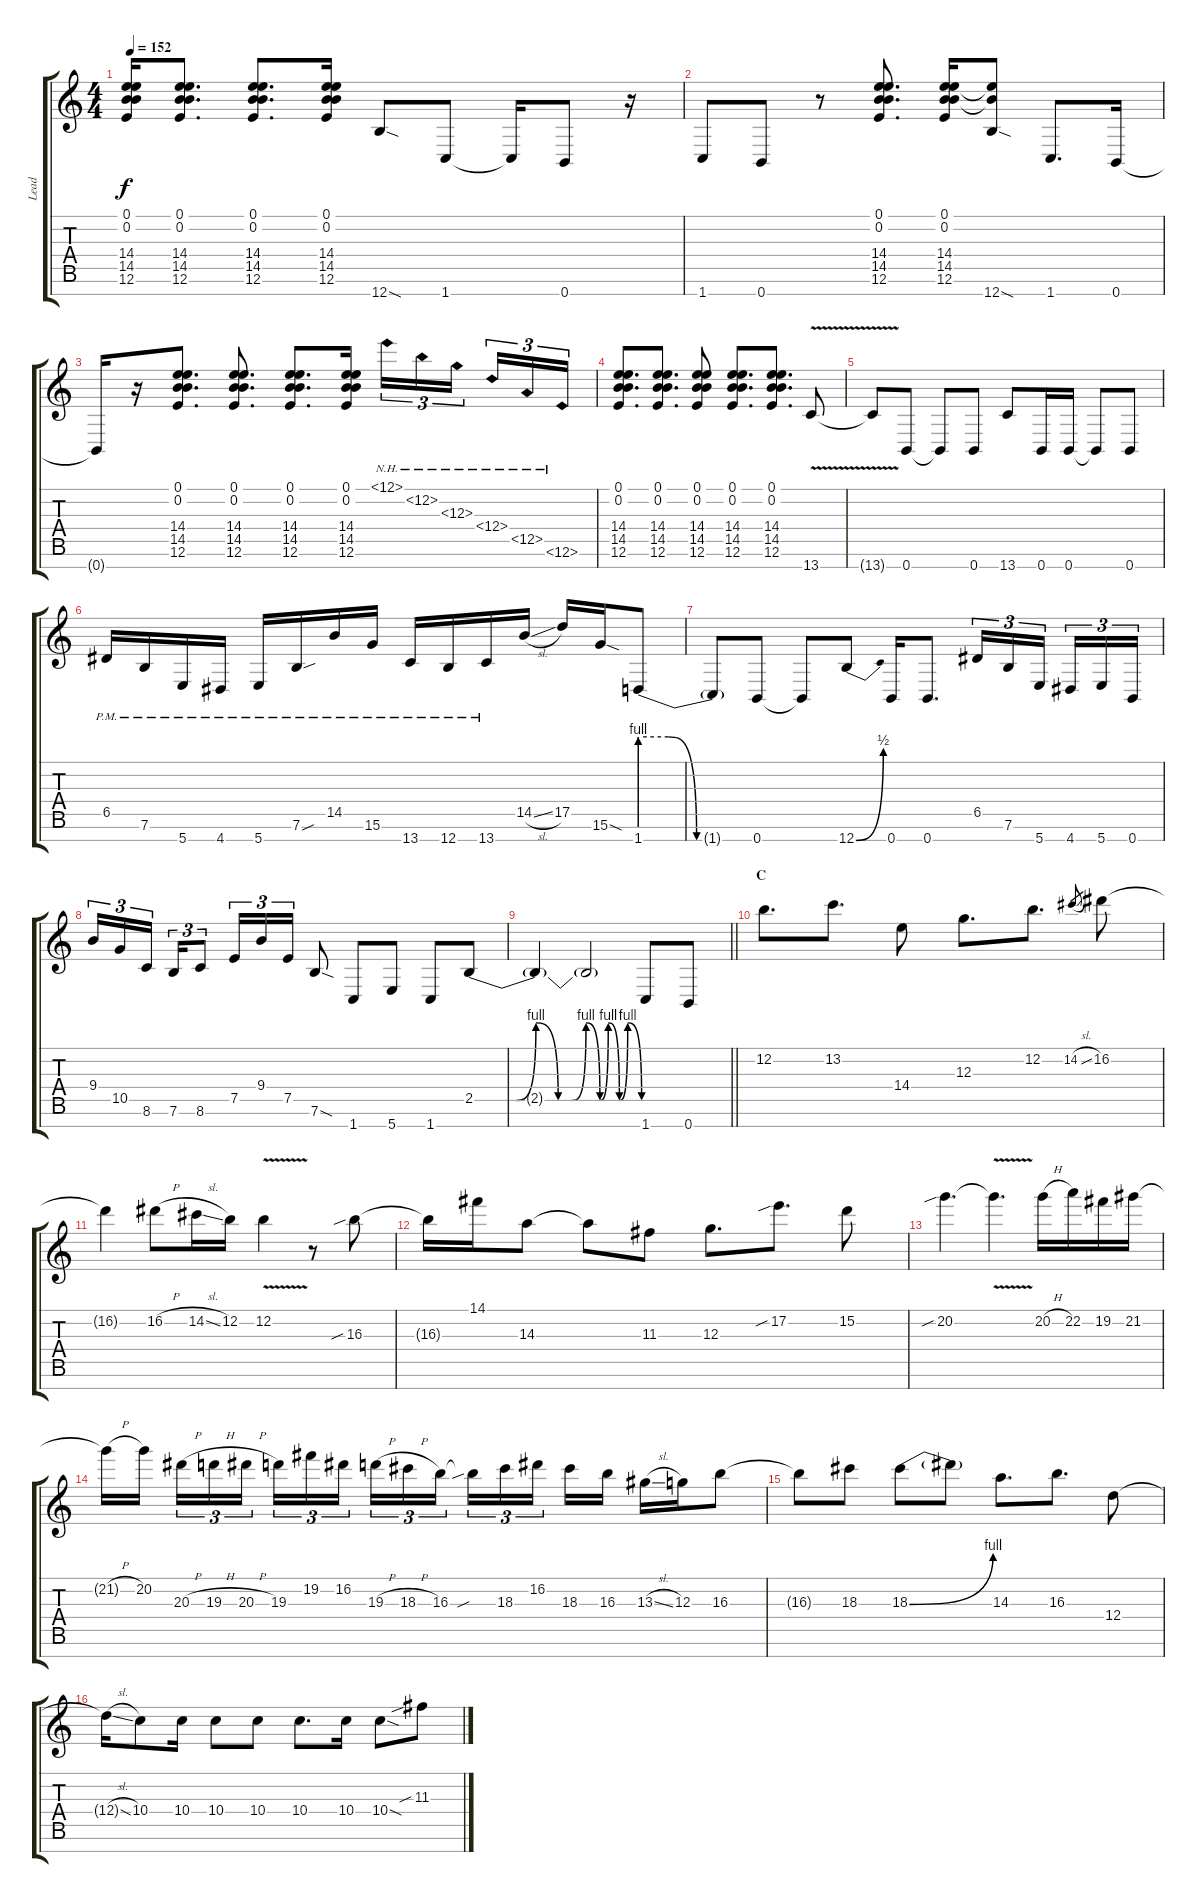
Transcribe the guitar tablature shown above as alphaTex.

\track ("Lead" "Lead") {instrument distortionguitar}
\staff {score tabs}
\tuning (E4 B3 G3 D3 A2 E2 B1) {hide}
\ts (4 4)
\tempo 152
\clef g2
\ks c
(0.1{t} 0.2{t} 14.4{t} 14.5{t} 12.6{t}).16{dy f} (0.1 0.2 14.4 14.5 12.6).8{d} (0.1 0.2 14.4 14.5 12.6).8{d} (0.1 0.2 14.4 14.5 12.6).16 12.7{sod}.8 1.7.8 1.7{t}.16 0.7.8 r.16 |
1.7.8 0.7.8 r.8 (0.1 0.2 14.4 14.5 12.6).8{d} (0.1 0.2 14.4 14.5 12.6).16 (0.1{t} 0.2{t} 12.7{sod}).8 1.7.8{d} 0.7.16 |
0.7{t}.16 r.16 (0.1 0.2 14.4 14.5 12.6).8{d} (0.1 0.2 14.4 14.5 12.6).8{d} (0.1 0.2 14.4 14.5 12.6).8{d} (0.1 0.2 14.4 14.5 12.6).16 12.1{nh}.16{tu (3 2)} 12.2{nh}.16{tu (3 2)} 12.3{nh}.16{tu (3 2) beam splitsecondary} 12.4{nh}.16{tu (3 2)} 12.5{nh}.16{tu (3 2)} 12.6{nh}.16{tu (3 2)} |
(0.1 0.2 14.4 14.5 12.6).8{d} (0.1 0.2 14.4 14.5 12.6).8{d} (0.1 0.2 14.4 14.5 12.6).8 (0.1 0.2 14.4 14.5 12.6).8{d} (0.1 0.2 14.4 14.5 12.6).8{d} 13.7{v}.8 |
13.7{t}.8 0.7.8 0.7{t}.8 0.7.8 13.7.8 0.7.16 0.7.16 0.7{t}.8 0.7.8 |
6.5{pm}.16 7.6{pm}.16 5.7{pm}.16 4.7{pm}.16 5.7{pm}.16 7.6{sou pm}.16 14.5{pm}.16 15.6{pm}.16 13.7{pm}.16 12.7{pm}.16 13.7{pm}.16 14.5{sl}.16 17.5.16 15.6{sod}.16 1.7{be (custom 0 4 15 4 30 0 60 0)}.8 |
1.7{t}.8 0.7.8 0.7{t}.8 12.7{be (bend 0 0 60 2)}.8 0.7.16 0.7.8{d} 6.5.16{tu (3 2)} 7.6.16{tu (3 2)} 5.7.16{tu (3 2) beam splitsecondary} 4.7.16{tu (3 2)} 5.7.16{tu (3 2)} 0.7.16{tu (3 2)} |
9.4.16{tu (3 2)} 10.5.16{tu (3 2)} 8.6.16{tu (3 2) beam splitsecondary} 7.6.16{tu (3 2)} 8.6.8{tu (3 2)} 7.5.16{tu (3 2)} 9.4.16{tu (3 2)} 7.5.16{tu (3 2)} 7.6{sod}.8 1.7.8 5.7.8 1.7.8 2.5{be (custom 0 0 15 0 22 4 30 0 35 0 40 4 45 0 48 4 52 0 55 4 60 0)}.8 |
\barLineRight lightlight
2.5{t}.4 2.5{t}.2 1.7.8 0.7.8 |
\section ("" "C")
12.2.8{d balance 8} 13.2.8{d} 14.4.8 12.3.8{d} 12.2.8{d} 14.2{sl}.8{gr} 16.2.8 |
16.2{t}.4 16.2{h}.8 14.2{sl}.16 12.2.16 12.2{v}.4 r.8 16.3{sib}.8 |
16.3{t}.16 14.1.16 14.3.8 14.3{t}.8 11.3.8 12.3.8{d} 17.2{sib}.8{d} 15.2.8 |
20.2{sib}.4{d} 20.2{v t}.4{d} 20.2{h}.16 22.2.16 19.2.16 21.2.16 |
21.2{h t}.16 20.2.16{beam splitsecondary} 20.3{h}.16{tu (3 2)} 19.3{h}.16{tu (3 2)} 20.3{h}.16{tu (3 2)} 19.3.16{tu (3 2)} 19.2.16{tu (3 2)} 16.2.16{tu (3 2) beam splitsecondary} 19.3{h}.16{tu (3 2)} 18.3{h}.16{tu (3 2)} 16.3.16{tu (3 2)} 16.3{sib t}.16{tu (3 2)} 18.3.16{tu (3 2)} 16.2.16{tu (3 2) beam splitsecondary} 18.3.16 16.3.16 13.3{sl}.16 12.3.16 16.3.8 |
16.3{t}.8 18.3.8 18.3{be (bend 0 0 60 4)}.8 18.3{t}.8 14.3.8{d} 16.3.8{d} 12.4.8 |
12.4{sl t}.16 10.4.8 10.4.16 10.4.8 10.4.8 10.4.8{d} 10.4.16 10.4{sod}.8 11.3{sib}.8
